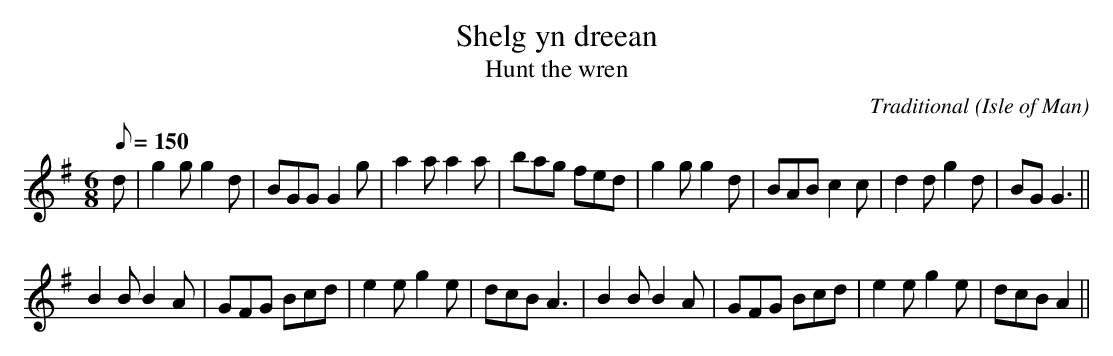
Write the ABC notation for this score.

X:1
T:Shelg yn dreean
T:Hunt the wren
C:Traditional
O:Isle of Man
M:6/8
L:1/8
Q:150
K:G
d|g2g g2d|BGG G2g|a2a a2a|bag fed|g2g g2d|BAB c2c|d2d g2d|BG G3||
B2B B2A|GFG Bcd|e2e g2e|dcB A3|B2B B2A|GFG Bcd|e2e g2e|dcB A2||
